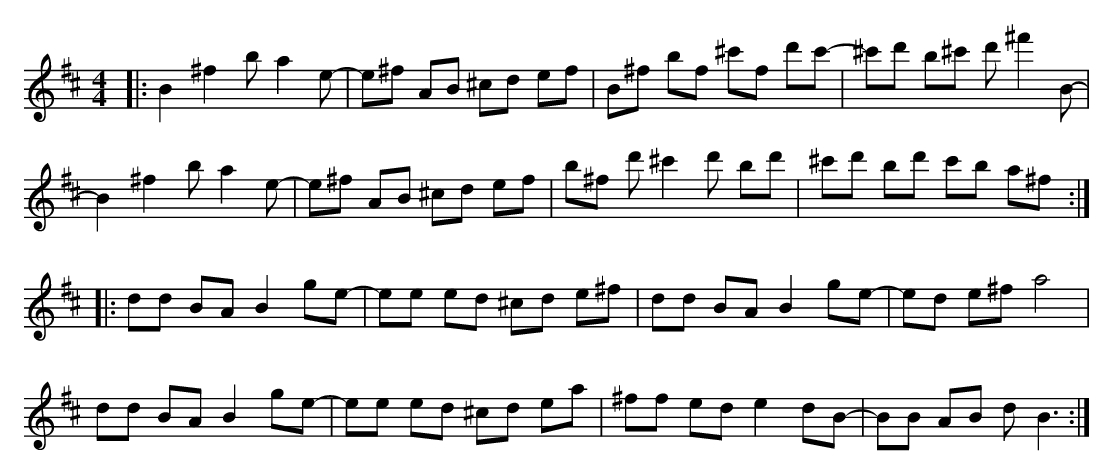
X:1
M:4/4
K:Bmin
|:B2 ^f2 b a2 e-|e^f AB ^cd ef|B^f bf ^c'f d'c'-|^c'd' b^c' d' ^f'2 B-|
B2 ^f2 b a2 e-|e^f AB ^cd ef|b^f d' ^c'2 d' bd'|^c'd' bd' c'b a^f:|
|:dd BA B2 ge-|ee ed ^cd e^f|dd BA B2 ge-|ed e^f a4|
dd BA B2 ge-|ee ed ^cd ea|^ff ed e2 dB-|BB AB d B3:|
